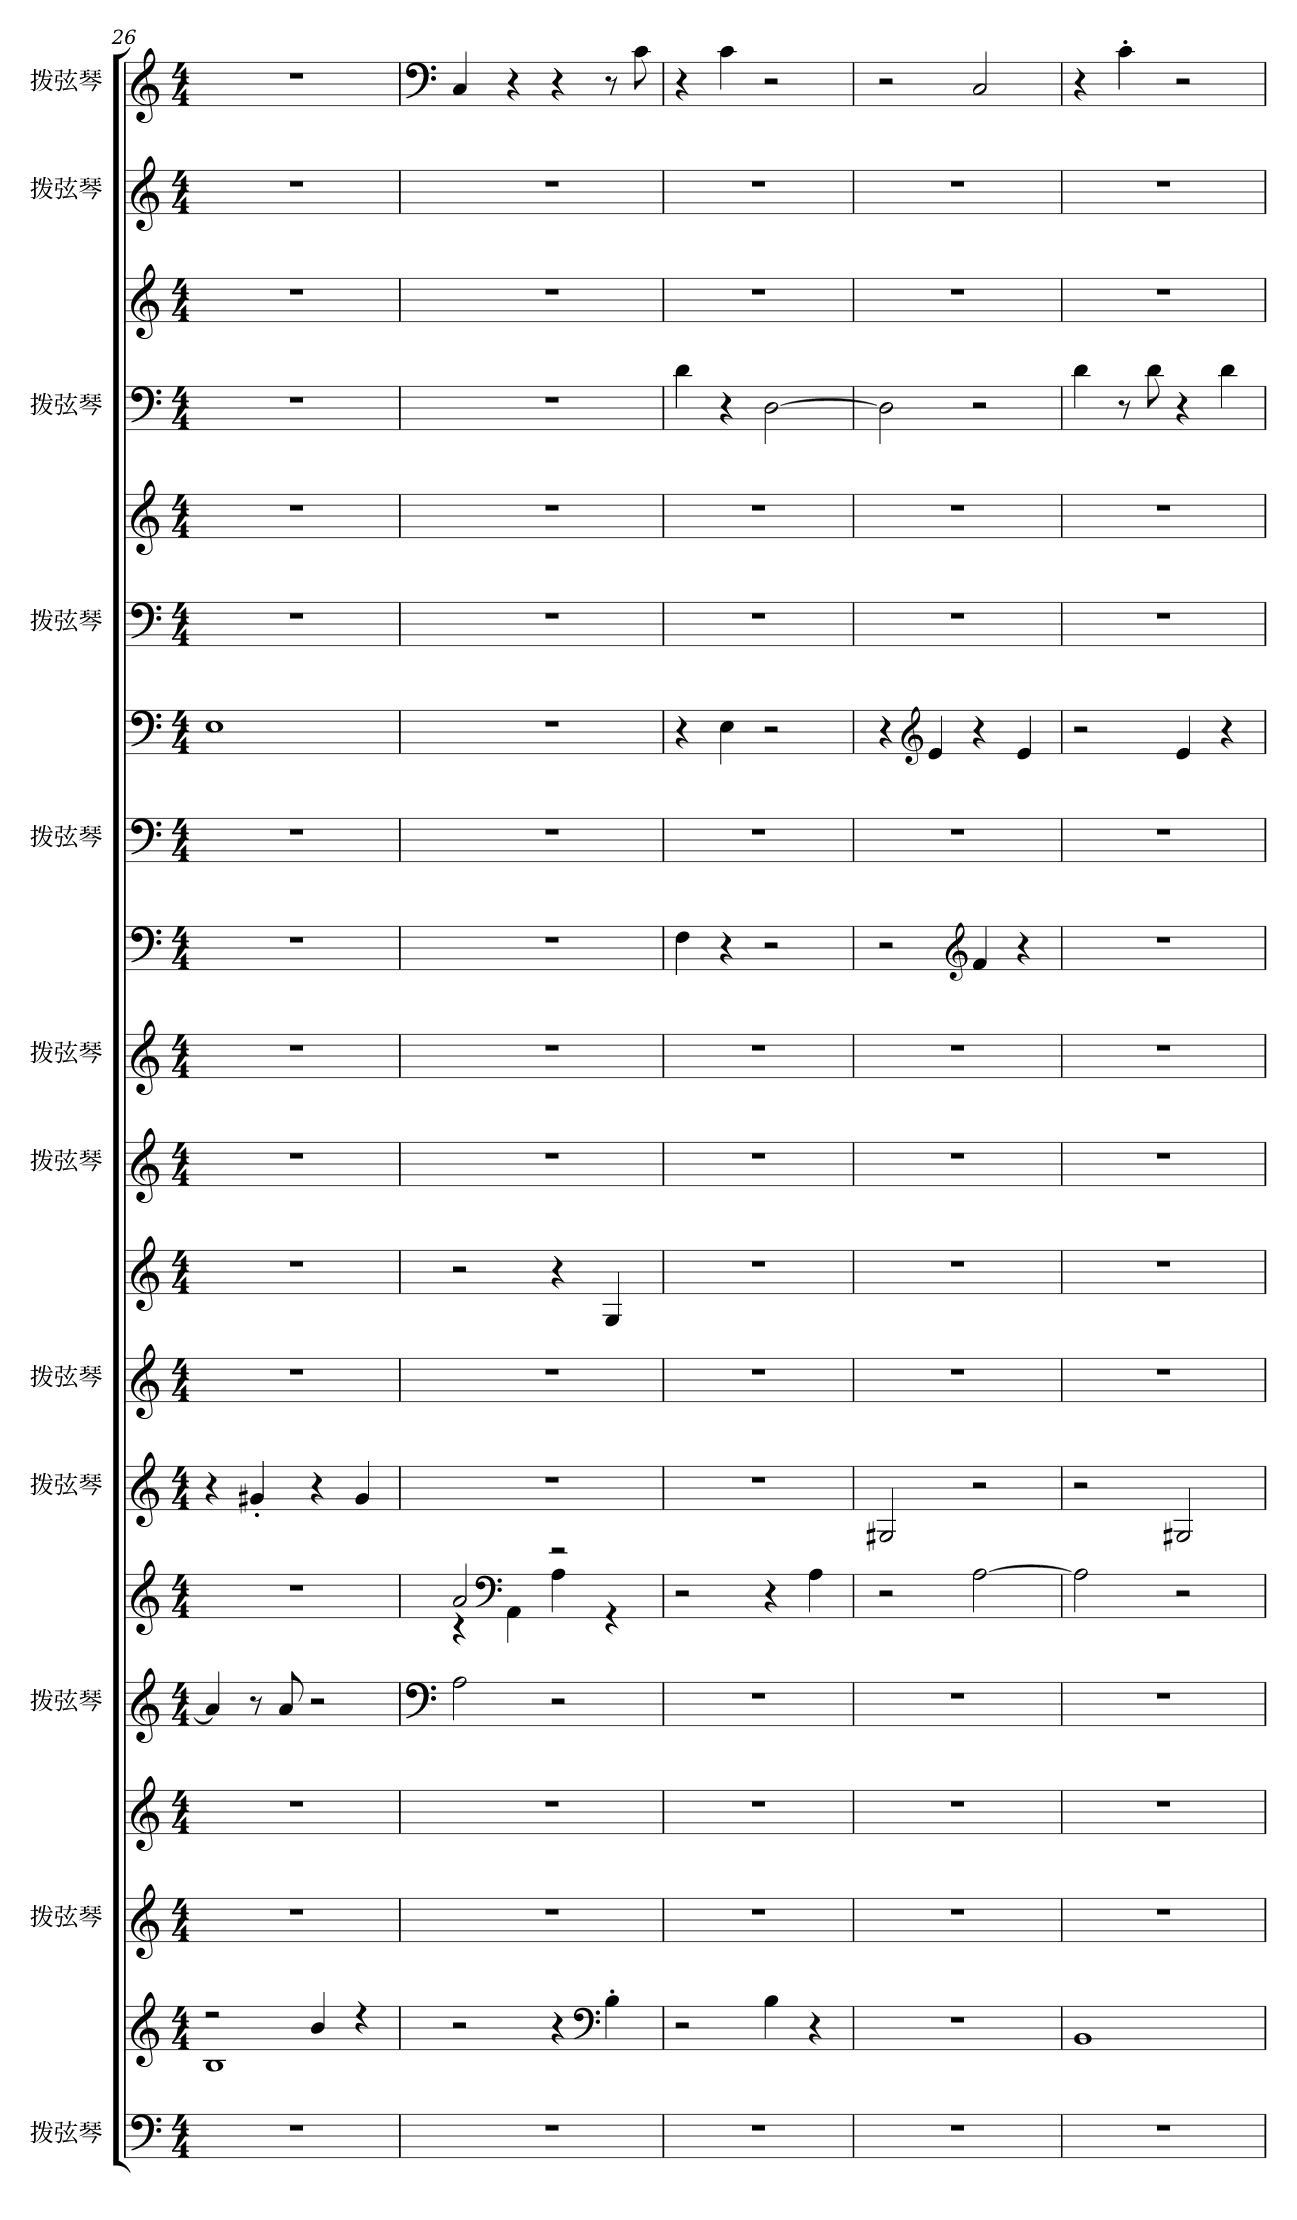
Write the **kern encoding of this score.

**kern	**kern	**kern	**kern	**kern	**kern	**kern	**kern	**kern	**kern	**kern	**kern	**kern	**kern	**kern	**kern	**kern	**kern	**kern	**kern
*part12	*part12	*part11	*part11	*part10	*part10	*part9	*part8	*part8	*part7	*part6	*part6	*part5	*part5	*part4	*part4	*part3	*part3	*part2	*part1
*staff20	*staff19	*staff18	*staff17	*staff16	*staff15	*staff14	*staff13	*staff12	*staff11	*staff10	*staff9	*staff8	*staff7	*staff6	*staff5	*staff4	*staff3	*staff2	*staff1
*I"拨弦琴	*	*I"拨弦琴	*	*I"拨弦琴	*	*I"拨弦琴	*I"拨弦琴	*	*I"拨弦琴	*I"拨弦琴	*	*I"拨弦琴	*	*I"拨弦琴	*	*I"拨弦琴	*	*I"拨弦琴	*I"拨弦琴
*clefF4	*clefG2	*clefG2	*clefG2	*clefG2	*clefG2	*clefG2	*clefG2	*clefG2	*clefG2	*clefG2	*clefF4	*clefF4	*clefF4	*clefF4	*clefG2	*clefF4	*clefG2	*clefG2	*clefG2
*k[]	*k[]	*k[]	*k[]	*k[]	*k[]	*k[]	*k[]	*k[]	*k[]	*k[]	*k[]	*k[]	*k[]	*k[]	*k[]	*k[]	*k[]	*k[]	*k[]
*M4/4	*M4/4	*M4/4	*M4/4	*M4/4	*M4/4	*M4/4	*M4/4	*M4/4	*M4/4	*M4/4	*M4/4	*M4/4	*M4/4	*M4/4	*M4/4	*M4/4	*M4/4	*M4/4	*M4/4
=26	=26	=26	=26	=26	=26	=26	=26	=26	=26	=26	=26	=26	=26	=26	=26	=26	=26	=26	=26
*	*^	*	*	*	*	*	*	*	*	*	*	*	*	*	*	*	*	*	*
1r	2r	1B	1r	1r	4a/]	1r	4r	1r	1r	1r	1r	1r	1r	1E	1r	1r	1r	1r	1r	1r
.	.	.	.	.	8r	.	4g#X'/	.	.	.	.	.	.	.	.	.	.	.	.	.
.	.	.	.	.	8a/	.	.	.	.	.	.	.	.	.	.	.	.	.	.	.
.	4b/	.	.	.	2r	.	4r	.	.	.	.	.	.	.	.	.	.	.	.	.
.	4r	.	.	.	.	.	4g#/	.	.	.	.	.	.	.	.	.	.	.	.	.
*	*v	*v	*	*	*	*	*	*	*	*	*	*	*	*	*	*	*	*	*	*
=27	=27	=27	=27	=27	=27	=27	=27	=27	=27	=27	=27	=27	=27	=27	=27	=27	=27	=27	=27
*	*	*	*	*clefF4	*	*	*	*	*	*	*	*	*	*	*	*	*	*	*clefF4
*	*	*	*	*	*^	*	*	*	*	*	*	*	*	*	*	*	*	*	*
1r	2r	1r	1r	2A\	2a/	4r	1r	1r	2r	1r	1r	1r	1r	1r	1r	1r	1r	1r	1r	4C/
*	*	*	*	*	*clefF4	*	*	*	*	*	*	*	*	*	*	*	*	*	*	*
.	.	.	.	.	.	4AA\	.	.	.	.	.	.	.	.	.	.	.	.	.	4r
.	4r	.	.	2r	2r	4A\	.	.	4r	.	.	.	.	.	.	.	.	.	.	4r
*	*clefF4	*	*	*	*	*	*	*	*	*	*	*	*	*	*	*	*	*	*	*
.	4B'\	.	.	.	.	4r	.	.	4G/	.	.	.	.	.	.	.	.	.	.	8r
.	.	.	.	.	.	.	.	.	.	.	.	.	.	.	.	.	.	.	.	8c\
*	*	*	*	*	*v	*v	*	*	*	*	*	*	*	*	*	*	*	*	*	*
=28	=28	=28	=28	=28	=28	=28	=28	=28	=28	=28	=28	=28	=28	=28	=28	=28	=28	=28	=28
1r	2r	1r	1r	1r	2r	1r	1r	1r	1r	1r	4F\	1r	4r	1r	1r	4d\	1r	1r	4r
.	.	.	.	.	.	.	.	.	.	.	4r	.	4E\	.	.	4r	.	.	4c\
.	4B\	.	.	.	4r	.	.	.	.	.	2r	.	2r	.	.	[2D\	.	.	2r
.	4r	.	.	.	4A\	.	.	.	.	.	.	.	.	.	.	.	.	.	.
!!LO:PB:g=z
=29	=29	=29	=29	=29	=29	=29	=29	=29	=29	=29	=29	=29	=29	=29	=29	=29	=29	=29	=29
1r	1r	1r	1r	1r	2r	2G#X/	1r	1r	1r	1r	2r	1r	4r	1r	1r	2D\]	1r	1r	2r
*	*	*	*	*	*	*	*	*	*	*	*	*	*clefG2	*	*	*	*	*	*
.	.	.	.	.	.	.	.	.	.	.	.	.	4e/	.	.	.	.	.	.
*	*	*	*	*	*	*	*	*	*	*	*clefG2	*	*	*	*	*	*	*	*
.	.	.	.	.	[2A\	2r	.	.	.	.	4f/	.	4r	.	.	2r	.	.	2C/
.	.	.	.	.	.	.	.	.	.	.	4r	.	4e/	.	.	.	.	.	.
=30	=30	=30	=30	=30	=30	=30	=30	=30	=30	=30	=30	=30	=30	=30	=30	=30	=30	=30	=30
1r	1BB	1r	1r	1r	2A\]	2r	1r	1r	1r	1r	1r	1r	2r	1r	1r	4d\	1r	1r	4r
.	.	.	.	.	.	.	.	.	.	.	.	.	.	.	.	8r	.	.	4c'\
.	.	.	.	.	.	.	.	.	.	.	.	.	.	.	.	8d\	.	.	.
.	.	.	.	.	2r	2G#X/	.	.	.	.	.	.	4e/	.	.	4r	.	.	2r
.	.	.	.	.	.	.	.	.	.	.	.	.	4r	.	.	4d\	.	.	.
=	=	=	=	=	=	=	=	=	=	=	=	=	=	=	=	=	=	=	=
*-	*-	*-	*-	*-	*-	*-	*-	*-	*-	*-	*-	*-	*-	*-	*-	*-	*-	*-	*-
